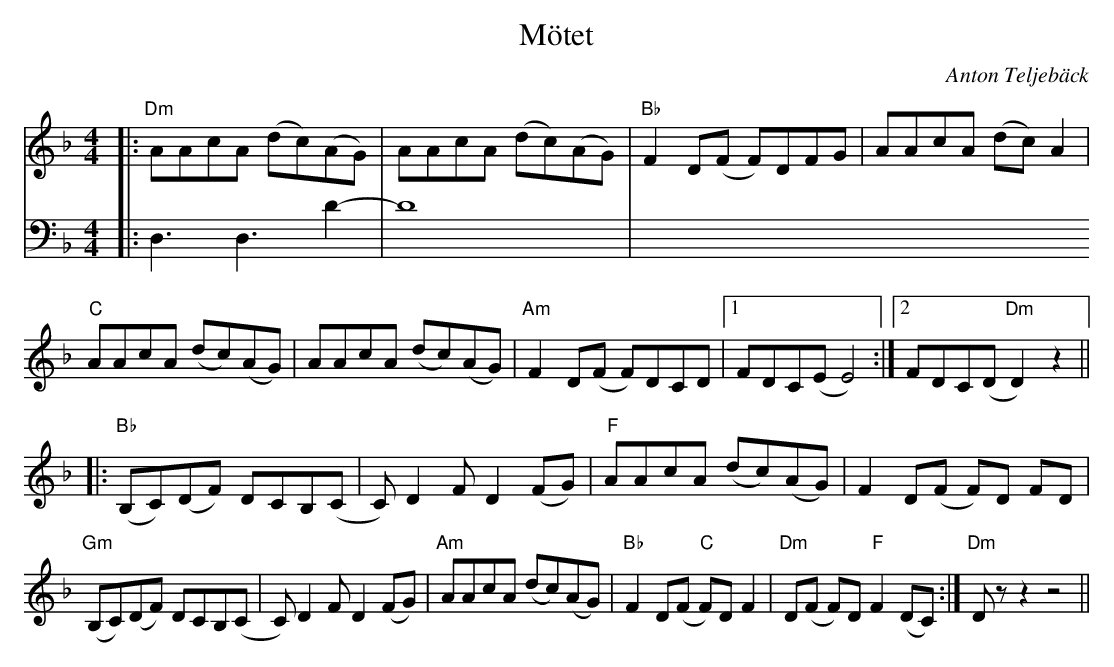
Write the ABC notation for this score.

X:1
T:Mötet
C:Anton Teljebäck
M:4/4
L:1/8
K:Dm
V:1
|: "Dm" AAcA (dc)(AG) | AAcA (dc)(AG) | "Bb" F2D(F F)DFG | AAcA (dc)A2 |
"C" AAcA (dc)(AG) | AAcA (dc)(AG) |"Am" F2D(F F)DCD |1 FDC(E E4) :|2 FDC(D "Dm"D2)z2 ||
|:"Bb"(B,C)(DF) DCB,(C | C)D2F D2(FG) |"F" AAcA (dc)(AG) | F2 D(F F)D FD |
"Gm" (B,C)(DF) DCB,(C | C)D2F D2(FG) |"Am" AAcA (dc)(AG) | "Bb" F2D(F "C" F)DF2 |"Dm"D(F F)D "F"F2 (DC):|"Dm"Dz z2 z4 ||
V:2
K: bass
|:D,3D,3D2,- |  D8 |
